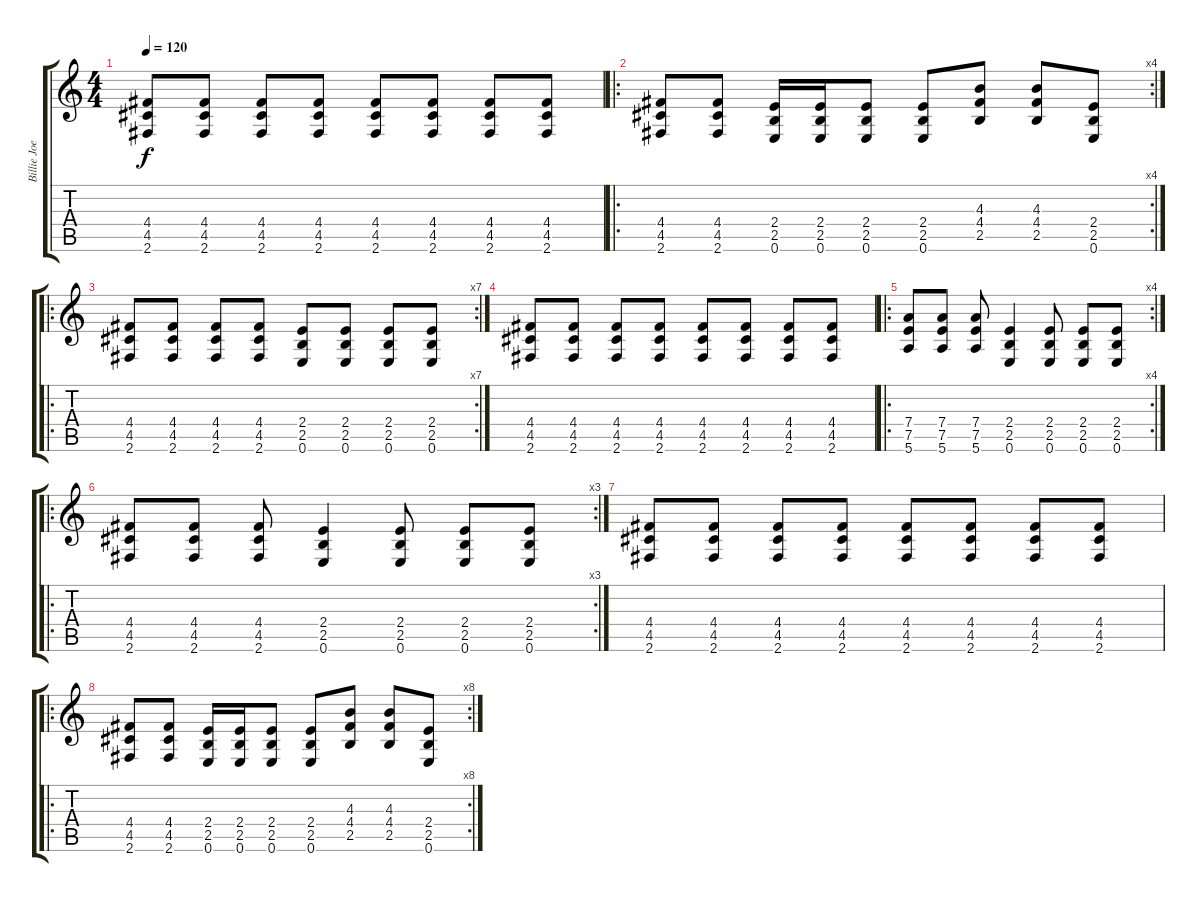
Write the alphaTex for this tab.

\track ("Billie Joe" "Billie Joe") {instrument distortionguitar}
\staff {score tabs}
\tuning (E4 B3 G3 D3 A2 E2) {hide}
\ts (4 4)
\tempo 120
\clef g2
\ks c
(4.4 4.5 2.6).8{dy f} (4.4 4.5 2.6).8 (4.4 4.5 2.6).8 (4.4 4.5 2.6).8 (4.4 4.5 2.6).8 (4.4 4.5 2.6).8 (4.4 4.5 2.6).8 (4.4 4.5 2.6).8 |
\ro
\rc 4
(4.4 4.5 2.6).8 (4.4 4.5 2.6).8 (2.4 2.5 0.6).16 (2.4 2.5 0.6).16 (2.4 2.5 0.6).8 (2.4 2.5 0.6).8 (4.3 4.4 2.5).8 (4.3 4.4 2.5).8 (2.4 2.5 0.6).8 |
\ro
\rc 7
(4.4 4.5 2.6).8 (4.4 4.5 2.6).8 (4.4 4.5 2.6).8 (4.4 4.5 2.6).8 (2.4 2.5 0.6).8 (2.4 2.5 0.6).8 (2.4 2.5 0.6).8 (2.4 2.5 0.6).8 |
(4.4 4.5 2.6).8 (4.4 4.5 2.6).8 (4.4 4.5 2.6).8 (4.4 4.5 2.6).8 (4.4 4.5 2.6).8 (4.4 4.5 2.6).8 (4.4 4.5 2.6).8 (4.4 4.5 2.6).8 |
\ro
\rc 4
(7.4 7.5 5.6).8 (7.4 7.5 5.6).8 (7.4 7.5 5.6).8 (2.4 2.5 0.6).4 (2.4 2.5 0.6).8 (2.4 2.5 0.6).8 (2.4 2.5 0.6).8 |
\ro
\rc 3
(4.4 4.5 2.6).8 (4.4 4.5 2.6).8 (4.4 4.5 2.6).8 (2.4 2.5 0.6).4 (2.4 2.5 0.6).8 (2.4 2.5 0.6).8 (2.4 2.5 0.6).8 |
(4.4 4.5 2.6).8 (4.4 4.5 2.6).8 (4.4 4.5 2.6).8 (4.4 4.5 2.6).8 (4.4 4.5 2.6).8 (4.4 4.5 2.6).8 (4.4 4.5 2.6).8 (4.4 4.5 2.6).8 |
\ro
\rc 8
(4.4 4.5 2.6).8 (4.4 4.5 2.6).8 (2.4 2.5 0.6).16 (2.4 2.5 0.6).16 (2.4 2.5 0.6).8 (2.4 2.5 0.6).8 (4.3 4.4 2.5).8 (4.3 4.4 2.5).8 (2.4 2.5 0.6).8
